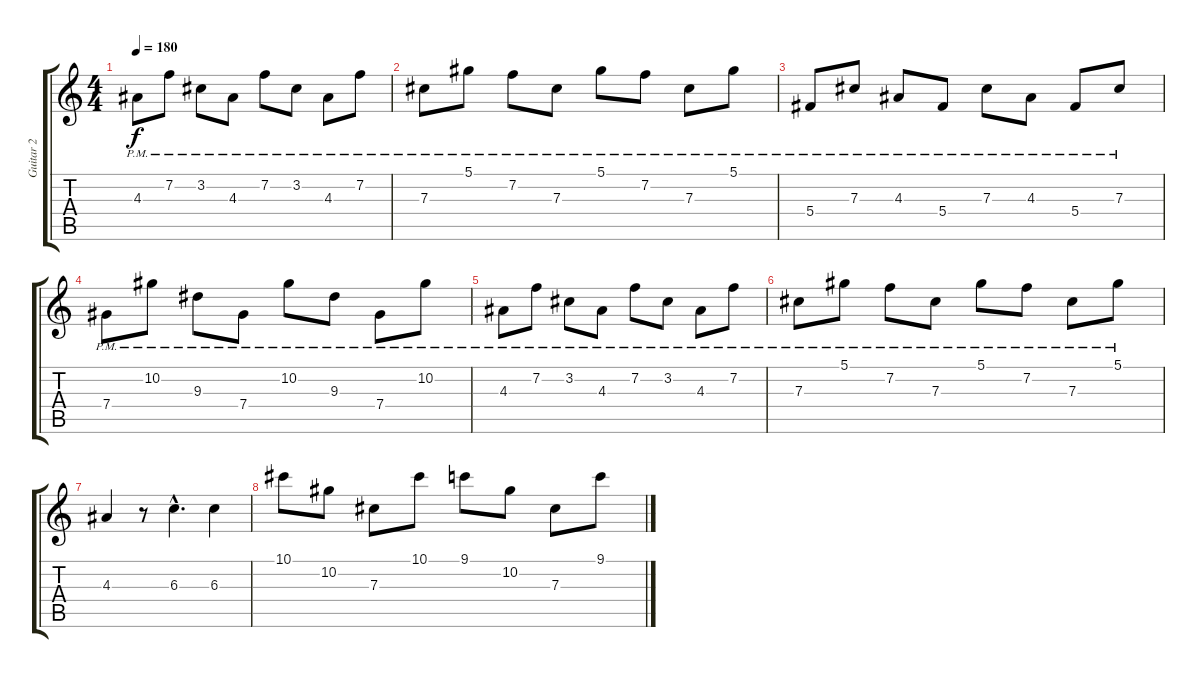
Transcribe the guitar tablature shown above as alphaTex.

\track ("Guitar 2" "Guitar 2") {instrument distortionguitar}
\staff {score tabs}
\tuning (Eb4 Bb3 Gb3 Db3 Ab2 Eb2) {hide}
\ts (4 4)
\tempo 180
\clef g2
\ks c
4.3{pm}.8{dy f} 7.2{pm}.8 3.2{pm}.8 4.3{pm}.8 7.2{pm}.8 3.2{pm}.8 4.3{pm}.8 7.2{pm}.8 |
7.3{pm}.8 5.1{pm}.8 7.2{pm}.8 7.3{pm}.8 5.1{pm}.8 7.2{pm}.8 7.3{pm}.8 5.1{pm}.8 |
5.4{pm}.8 7.3{pm}.8 4.3{pm}.8 5.4{pm}.8 7.3{pm}.8 4.3{pm}.8 5.4{pm}.8 7.3{pm}.8 |
7.4{pm}.8 10.2{pm}.8 9.3{pm}.8 7.4{pm}.8 10.2{pm}.8 9.3{pm}.8 7.4{pm}.8 10.2{pm}.8 |
4.3{pm}.8 7.2{pm}.8 3.2{pm}.8 4.3{pm}.8 7.2{pm}.8 3.2{pm}.8 4.3{pm}.8 7.2{pm}.8 |
7.3{pm}.8 5.1{pm}.8 7.2{pm}.8 7.3{pm}.8 5.1{pm}.8 7.2{pm}.8 7.3{pm}.8 5.1{pm}.8 |
4.3.4 r.8 6.3{hac}.4{d} 6.3.4 |
10.1.8 10.2.8 7.3.8 10.1.8 9.1.8 10.2.8 7.3.8 9.1.8
